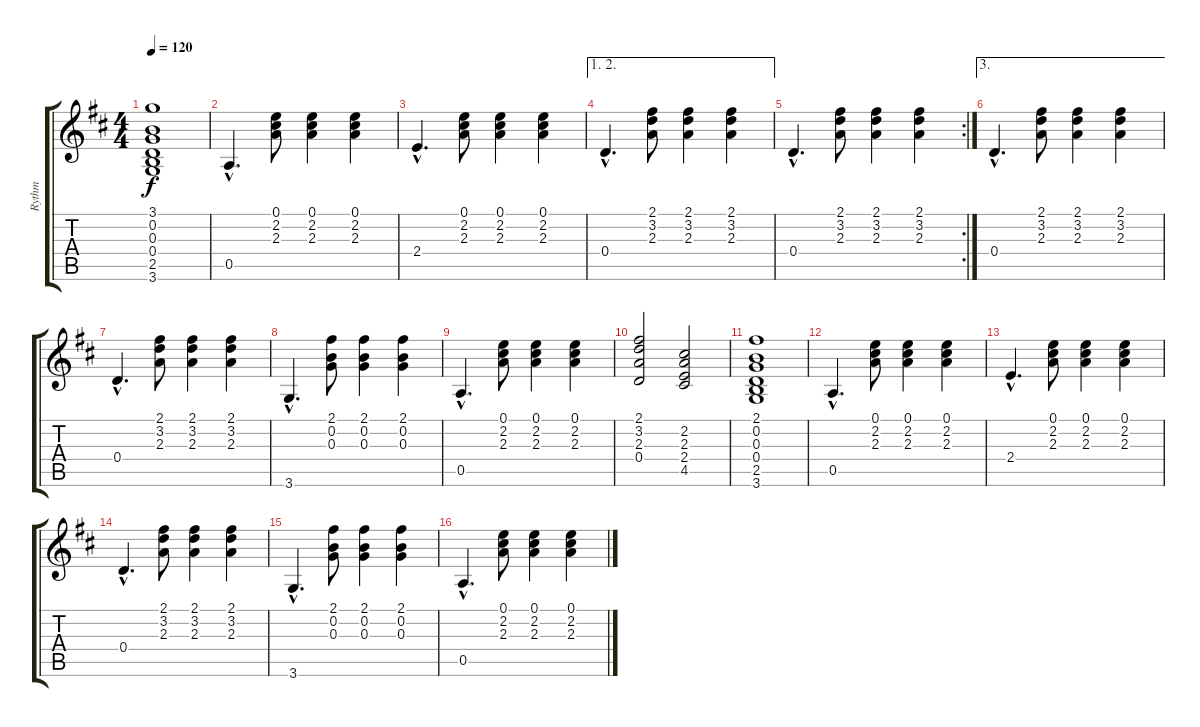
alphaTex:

\track ("Rythm" "Rythm") {instrument acousticguitarnylon}
\staff {score tabs}
\tuning (E4 B3 G3 D3 A2 E2) {hide}
\ts (4 4)
\tempo 120
\clef g2
\ks d
(3.1 0.2 0.3 0.4 2.5 3.6).1{dy f} |
0.5{hac}.4{d} (0.1 2.2 2.3).8 (0.1 2.2 2.3).4 (0.1 2.2 2.3).4 |
2.4{hac}.4{d} (0.1 2.2 2.3).8 (0.1 2.2 2.3).4 (0.1 2.2 2.3).4 |
\ae (1 2)
0.4{hac}.4{d} (2.1 3.2 2.3).8 (2.1 3.2 2.3).4 (2.1 3.2 2.3).4 |
\rc 2
0.4{hac}.4{d} (2.1 3.2 2.3).8 (2.1 3.2 2.3).4 (2.1 3.2 2.3).4 |
\ae 3
0.4{hac}.4{d} (2.1 3.2 2.3).8 (2.1 3.2 2.3).4 (2.1 3.2 2.3).4 |
0.4{hac}.4{d} (2.1 3.2 2.3).8 (2.1 3.2 2.3).4 (2.1 3.2 2.3).4 |
3.6{hac}.4{d} (2.1 0.2 0.3).8 (2.1 0.2 0.3).4 (2.1 0.2 0.3).4 |
0.5{hac}.4{d} (0.1 2.2 2.3).8 (0.1 2.2 2.3).4 (0.1 2.2 2.3).4 |
(2.1 3.2 2.3 0.4).2 (2.2 2.3 2.4 4.5).2 |
(2.1 0.2 0.3 0.4 2.5 3.6).1 |
0.5{hac}.4{d} (0.1 2.2 2.3).8 (0.1 2.2 2.3).4 (0.1 2.2 2.3).4 |
2.4{hac}.4{d} (0.1 2.2 2.3).8 (0.1 2.2 2.3).4 (0.1 2.2 2.3).4 |
0.4{hac}.4{d} (2.1 3.2 2.3).8 (2.1 3.2 2.3).4 (2.1 3.2 2.3).4 |
3.6{hac}.4{d} (2.1 0.2 0.3).8 (2.1 0.2 0.3).4 (2.1 0.2 0.3).4 |
0.5{hac}.4{d} (0.1 2.2 2.3).8 (0.1 2.2 2.3).4 (0.1 2.2 2.3).4
